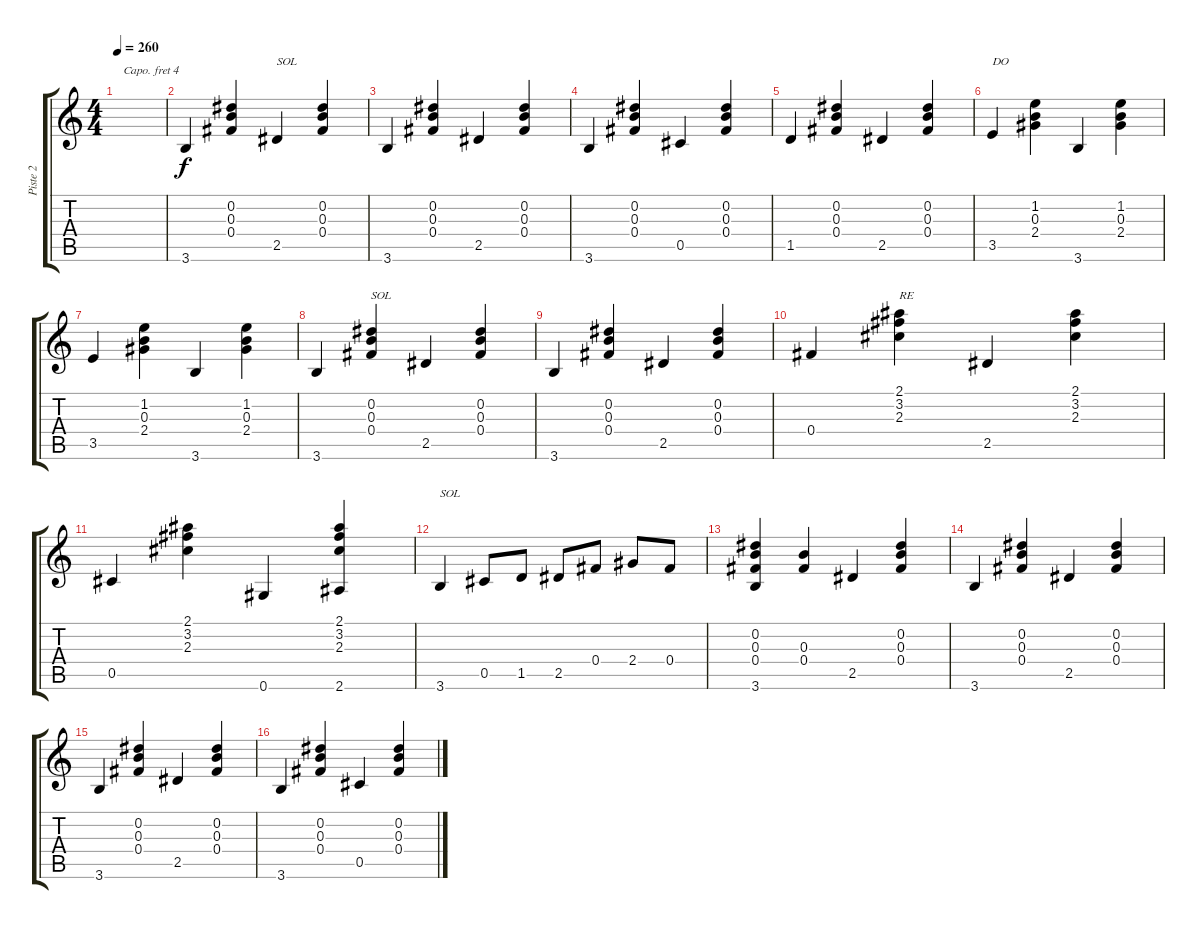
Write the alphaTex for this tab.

\track ("Piste 2" "Piste 2") {instrument acousticguitarsteel}
\staff {score tabs}
\capo 4
\tuning (E4 B3 G3 D3 A2 E2) {hide}
\ts (4 4)
\tempo 260
\clef g2
\ks c
|
3.6.4 (0.2 0.3 0.4).4 2.5.4{txt "SOL"} (0.2 0.3 0.4).4 |
3.6.4 (0.2 0.3 0.4).4 2.5.4 (0.2 0.3 0.4).4 |
3.6.4 (0.2 0.3 0.4).4 0.5.4 (0.2 0.3 0.4).4 |
1.5.4 (0.2 0.3 0.4).4 2.5.4 (0.2 0.3 0.4).4 |
3.5.4{txt "DO"} (1.2 0.3 2.4).4 3.6.4 (1.2 0.3 2.4).4 |
3.5.4 (1.2 0.3 2.4).4 3.6.4 (1.2 0.3 2.4).4 |
3.6.4 (0.2 0.3 0.4).4{txt "SOL"} 2.5.4 (0.2 0.3 0.4).4 |
3.6.4 (0.2 0.3 0.4).4 2.5.4 (0.2 0.3 0.4).4 |
0.4.4 (2.1 3.2 2.3).4{txt "RE"} 2.5.4 (2.1 3.2 2.3).4 |
0.5.4 (2.1 3.2 2.3).4 0.6.4 (2.1 3.2 2.3 2.6).4 |
3.6.4{txt "SOL"} 0.5.8 1.5.8 2.5.8 0.4.8 2.4.8 0.4.8 |
(0.2 0.3 0.4 3.6).4 (0.3 0.4).4 2.5.4 (0.2 0.3 0.4).4 |
3.6.4 (0.2 0.3 0.4).4 2.5.4 (0.2 0.3 0.4).4 |
3.6.4 (0.2 0.3 0.4).4 2.5.4 (0.2 0.3 0.4).4 |
3.6.4 (0.2 0.3 0.4).4 0.5.4 (0.2 0.3 0.4).4
